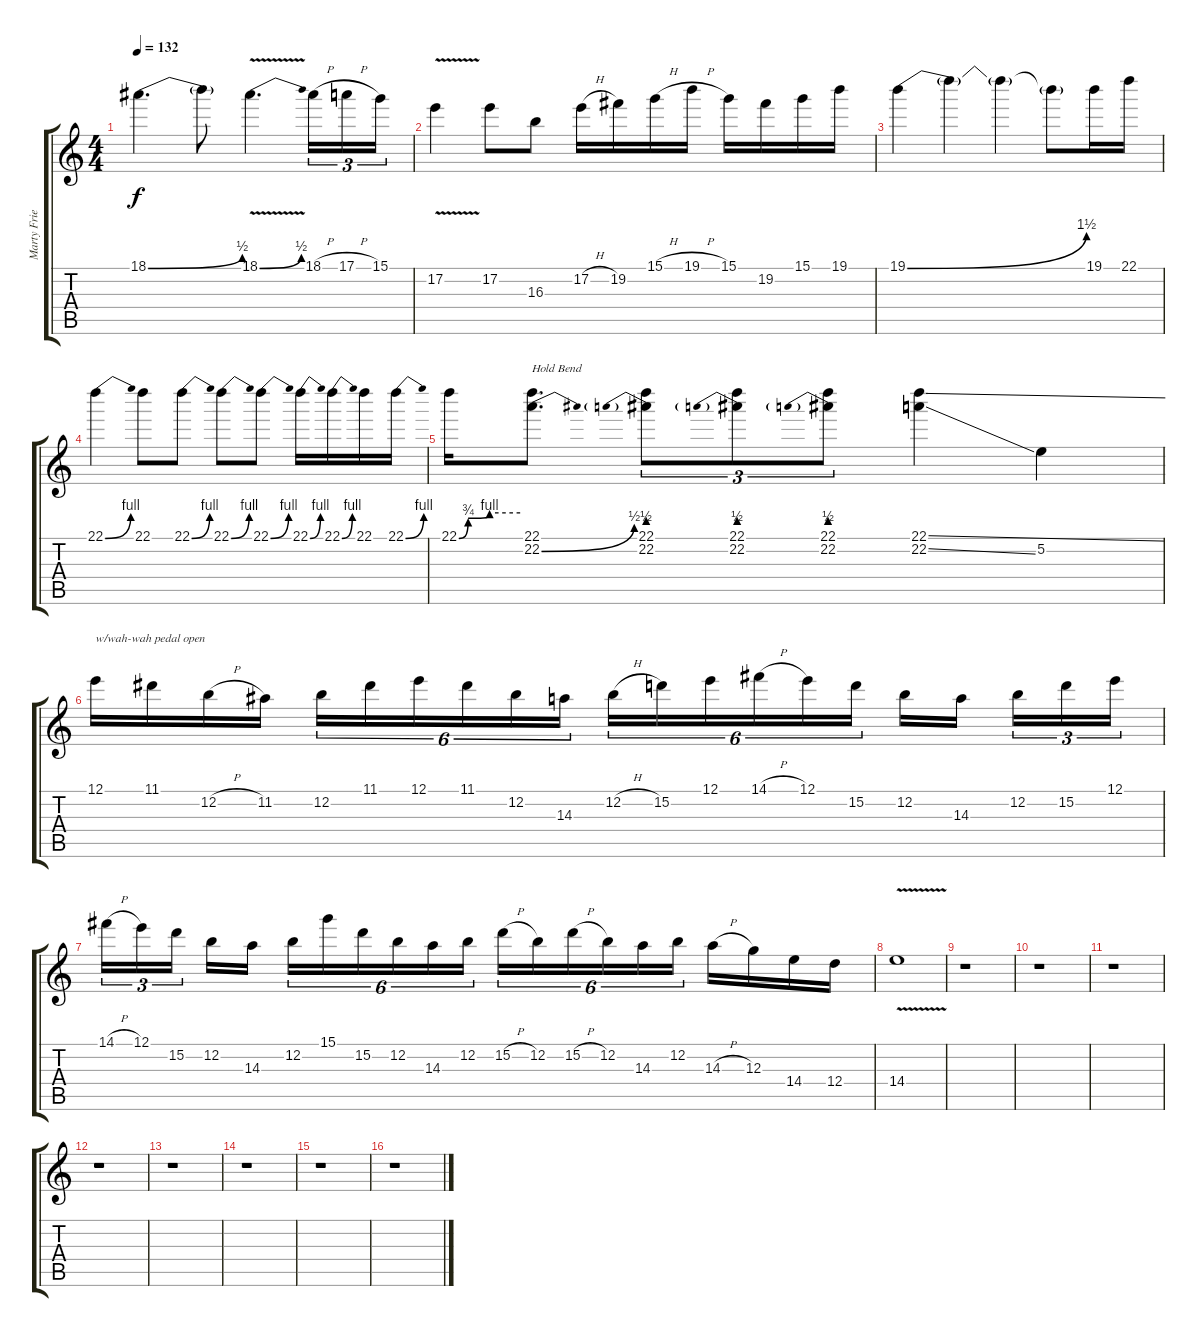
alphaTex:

\track ("Marty Friedman (Disto Gtr)" "Marty Frie") {instrument distortionguitar}
\staff {score tabs}
\tuning (E4 B3 G3 D3 A2 E2) {hide}
\ts (4 4)
\tempo 132
\clef g2
\ks c
18.1{be (bend 0 0 60 2)}.4{d dy f} 18.1{t}.8 18.1{be (bend 0 0 60 2) v}.4{d} 18.1{h}.16{tu (3 2)} 17.1{h}.16{tu (3 2)} 15.1.16{tu (3 2)} |
17.2{v}.4 17.2.8 16.3.8 17.2{h}.16 19.2.16 15.1{h}.16 19.1{h}.16 15.1.16 19.2.16 15.1.16 19.1.16 |
19.1{be (bend 0 0 60 6)}.4 19.1{t}.4 19.1{t}.4 19.1{t}.8 19.1.16 22.1.16 |
22.1{be (bend 0 0 60 4)}.4 22.1.8 22.1{be (bend 0 0 60 4)}.8 22.1{be (bend 0 0 60 4)}.8 22.1{be (bend 0 0 60 4)}.8 22.1{be (bend 0 0 60 4)}.16 22.1{be (bend 0 0 60 4)}.16 22.1.16 22.1{be (bend 0 0 60 4)}.16 |
22.1{be (custom 0 0 9 3 30 4 60 4)}.16 (22.1 22.2{be (bend 0 0 60 2)}).8{d txt "Hold Bend"} (22.1 22.2{be (prebend 0 2 60 2)}).8{tu (3 2)} (22.1 22.2{be (prebend 0 2 60 2)}).8{tu (3 2)} (22.1 22.2{be (prebend 0 2 60 2)}).8{tu (3 2)} (22.1{ss} 22.2{ss}).4 5.2.4 |
12.1.16{txt "w/wah-wah pedal open"} 11.1.16 12.2{h}.16 11.2.16 12.2.16{tu (6 4)} 11.1.16{tu (6 4)} 12.1.16{tu (6 4)} 11.1.16{tu (6 4)} 12.2.16{tu (6 4)} 14.3.16{tu (6 4)} 12.2{h}.16{tu (6 4)} 15.2.16{tu (6 4)} 12.1.16{tu (6 4)} 14.1{h}.16{tu (6 4)} 12.1.16{tu (6 4)} 15.2.16{tu (6 4)} 12.2.16 14.3.16 12.2.16{tu (3 2)} 15.2.16{tu (3 2)} 12.1.16{tu (3 2)} |
14.1{h}.16{tu (3 2)} 12.1.16{tu (3 2)} 15.2.16{tu (3 2)} 12.2.16 14.3.16 12.2.16{tu (6 4)} 15.1.16{tu (6 4)} 15.2.16{tu (6 4)} 12.2.16{tu (6 4)} 14.3.16{tu (6 4)} 12.2.16{tu (6 4)} 15.2{h}.16{tu (6 4)} 12.2.16{tu (6 4)} 15.2{h}.16{tu (6 4)} 12.2.16{tu (6 4)} 14.3.16{tu (6 4)} 12.2.16{tu (6 4)} 14.3{h}.16 12.3.16 14.4.16 12.4.16 |
14.4{v}.1 |
r.1 |
r.1 |
r.1 |
r.1 |
r.1 |
r.1 |
r.1 |
r.1
